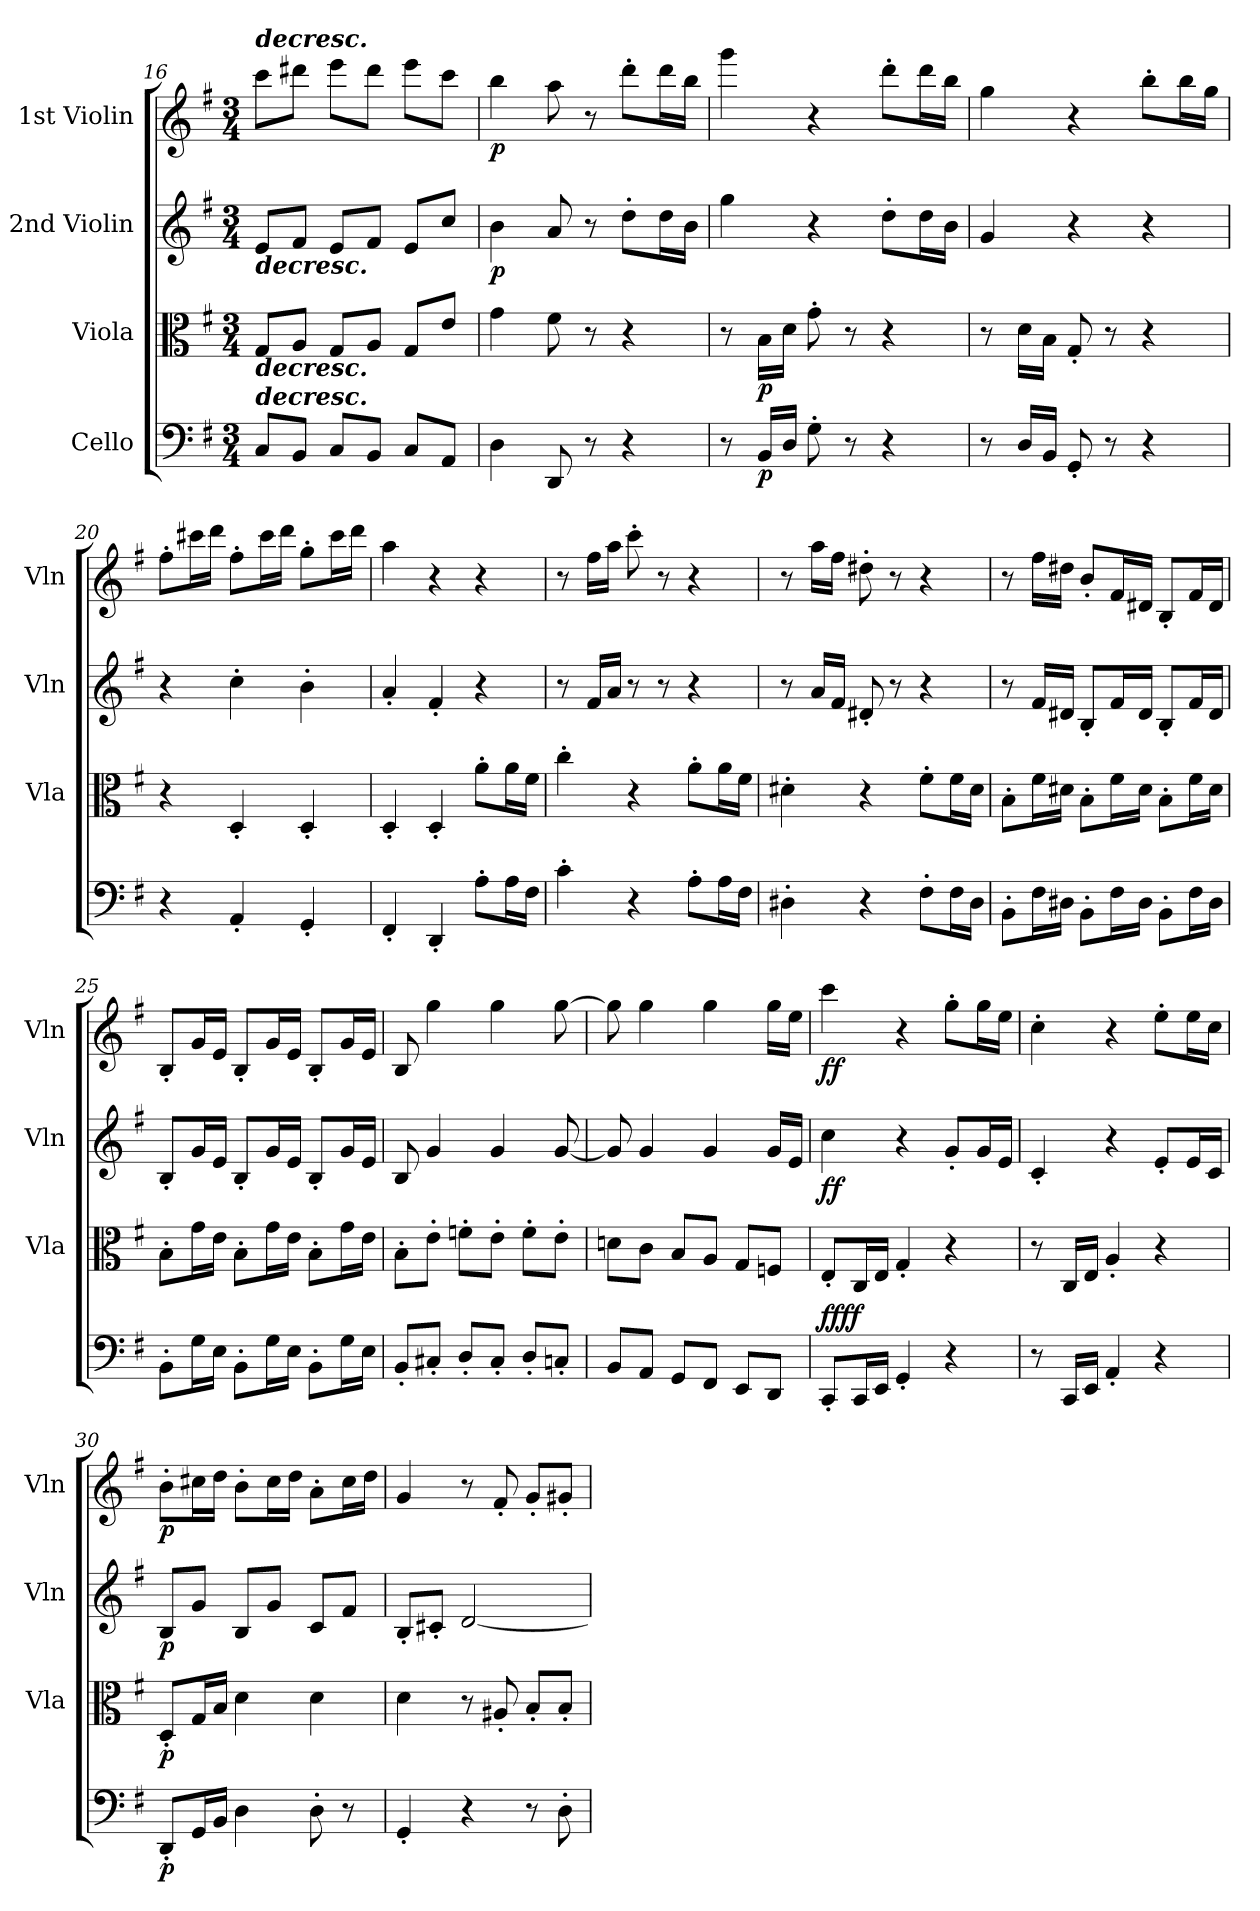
**kern	**dynam	**kern	**dynam	**kern	**dynam	**kern	**dynam
*part4	*part4	*part3	*part3	*part2	*part2	*part1	*part1
*staff4	*staff4	*staff3	*staff3	*staff2	*staff2	*staff1	*staff1
*I"Cello	*	*I"Viola	*	*I"2nd Violin	*	*I"1st Violin	*
*	*	*I'Vla	*	*I'Vln	*	*I'Vln	*
*clefF4	*	*clefC3	*	*clefG2	*	*clefG2	*
*k[f#]	*	*k[f#]	*	*k[f#]	*	*k[f#]	*
*G:	*	*G:	*	*G:	*	*G:	*
*M3/4	*	*M3/4	*	*M3/4	*	*M3/4	*
=16	=16	=16	=16	=16	=16	=16	=16
!	!	!	!	!	!	!LO:TX:a:Bi:t=decresc.	!
!	!	!	!	!LO:TX:b:Bi:t=decresc.	!	!	!
!	!	!LO:TX:b:Bi:t=decresc.	!	!	!	!	!
!LO:TX:a:Bi:t=decresc.	!	!	!	!	!	!	!
8C/L	.	8G/L	.	8e/L	.	8ccc\L	.
8BB/J	.	8A/J	.	8f#/J	.	8ddd#X\J	.
8C/L	.	8G/L	.	8e/L	.	8eee\L	.
8BB/J	.	8A/J	.	8f#/J	.	8ddd#\J	.
8C/L	.	8G/L	.	8e/L	.	8eee\L	.
8AA/J	.	8e/J	.	8cc/J	.	8ccc\J	.
=17	=17	=17	=17	=17	=17	=17	=17
!	!	!	!	!	!LO:DY:b	!	!LO:DY:b
4D\	.	4g\	.	4b\	p	4bb\	p
8DD/	.	8f#\	.	8a/	.	8aa\	.
8r	.	8r	.	8r	.	8r	.
4r	.	4r	.	8dd'\L	.	8ddd'\L	.
.	.	.	.	16dd\L	.	16ddd\L	.
.	.	.	.	16b\JJ	.	16bb\JJ	.
=18	=18	=18	=18	=18	=18	=18	=18
8r	.	8r	.	4gg\	.	4ggg\	.
!	!LO:DY:b	!	!LO:DY:b	!	!	!	!
16BB/LL	p	16B\LL	p	.	.	.	.
16D/JJ	.	16d\JJ	.	.	.	.	.
8G'\	.	8g'\	.	4r	.	4r	.
8r	.	8r	.	.	.	.	.
4r	.	4r	.	8dd'\L	.	8ddd'\L	.
.	.	.	.	16dd\L	.	16ddd\L	.
.	.	.	.	16b\JJ	.	16bb\JJ	.
!!LO:PB:g=z
=19	=19	=19	=19	=19	=19	=19	=19
8r	.	8r	.	4g/	.	4gg\	.
16D/LL	.	16d\LL	.	.	.	.	.
16BB/JJ	.	16B\JJ	.	.	.	.	.
8GG'/	.	8G'/	.	4r	.	4r	.
8r	.	8r	.	.	.	.	.
4r	.	4r	.	4r	.	8bb'\L	.
.	.	.	.	.	.	16bb\L	.
.	.	.	.	.	.	16gg\JJ	.
!!LO:LB:g=z
=20	=20	=20	=20	=20	=20	=20	=20
4r	.	4r	.	4r	.	8ff#'\L	.
.	.	.	.	.	.	16ccc#X\L	.
.	.	.	.	.	.	16ddd\JJ	.
4AA'/	.	4D'/	.	4cc'\	.	8ff#'\L	.
.	.	.	.	.	.	16ccc#\L	.
.	.	.	.	.	.	16ddd\JJ	.
4GG'/	.	4D'/	.	4b'\	.	8gg'\L	.
.	.	.	.	.	.	16ccc#\L	.
.	.	.	.	.	.	16ddd\JJ	.
=21	=21	=21	=21	=21	=21	=21	=21
4FF#'/	.	4D'/	.	4a'/	.	4aa\	.
4DD'/	.	4D'/	.	4f#'/	.	4r	.
8A'\L	.	8a'\L	.	4r	.	4r	.
16A\L	.	16a\L	.	.	.	.	.
16F#\JJ	.	16f#\JJ	.	.	.	.	.
=22	=22	=22	=22	=22	=22	=22	=22
4c'\	.	4cc'\	.	8r	.	8r	.
.	.	.	.	16f#/LL	.	16ff#\LL	.
.	.	.	.	16a/JJ	.	16aa\JJ	.
4r	.	4r	.	8r	.	8ccc'\	.
.	.	.	.	8r	.	8r	.
8A'\L	.	8a'\L	.	4r	.	4r	.
16A\L	.	16a\L	.	.	.	.	.
16F#\JJ	.	16f#\JJ	.	.	.	.	.
=23	=23	=23	=23	=23	=23	=23	=23
4D#X'\	.	4d#X'\	.	8r	.	8r	.
.	.	.	.	16a/LL	.	16aa\LL	.
.	.	.	.	16f#/JJ	.	16ff#\JJ	.
4r	.	4r	.	8d#X'/	.	8dd#X'\	.
.	.	.	.	8r	.	8r	.
8F#'\L	.	8f#'\L	.	4r	.	4r	.
16F#\L	.	16f#\L	.	.	.	.	.
16D#\JJ	.	16d#\JJ	.	.	.	.	.
!!LO:PB:g=z
=24	=24	=24	=24	=24	=24	=24	=24
8BB'\L	.	8B'\L	.	8r	.	8r	.
16F#\L	.	16f#\L	.	16f#/LL	.	16ff#\LL	.
16D#X\JJ	.	16d#X\JJ	.	16d#X/JJ	.	16dd#X\JJ	.
8BB'\L	.	8B'\L	.	8B'/L	.	8b'/L	.
16F#\L	.	16f#\L	.	16f#/L	.	16f#/L	.
16D#\JJ	.	16d#\JJ	.	16d#/JJ	.	16d#X/JJ	.
8BB'\L	.	8B'\L	.	8B'/L	.	8B'/L	.
16F#\L	.	16f#\L	.	16f#/L	.	16f#/L	.
16D#\JJ	.	16d#\JJ	.	16d#/JJ	.	16d#/JJ	.
=25	=25	=25	=25	=25	=25	=25	=25
8BB'\L	.	8B'\L	.	8B'/L	.	8B'/L	.
16G\L	.	16g\L	.	16g/L	.	16g/L	.
16E\JJ	.	16e\JJ	.	16e/JJ	.	16e/JJ	.
8BB'\L	.	8B'\L	.	8B'/L	.	8B'/L	.
16G\L	.	16g\L	.	16g/L	.	16g/L	.
16E\JJ	.	16e\JJ	.	16e/JJ	.	16e/JJ	.
8BB'\L	.	8B'\L	.	8B'/L	.	8B'/L	.
16G\L	.	16g\L	.	16g/L	.	16g/L	.
16E\JJ	.	16e\JJ	.	16e/JJ	.	16e/JJ	.
=26	=26	=26	=26	=26	=26	=26	=26
8BB'/L	.	8B'\L	.	8B/	.	8B/	.
8C#X'/J	.	8e'\J	.	4g/	.	4gg\	.
8D'/L	.	8fn'\L	.	.	.	.	.
8C#'/J	.	8e'\J	.	4g/	.	4gg\	.
8D'/L	.	8f'\L	.	.	.	.	.
8Cn'/J	.	8e'\J	.	[8g/	.	[8gg\	.
=27	=27	=27	=27	=27	=27	=27	=27
8BB/L	.	8dn\L	.	8g/]	.	8gg\]	.
8AA/J	.	8c\J	.	4g/	.	4gg\	.
8GG/L	.	8B/L	.	.	.	.	.
8FF#/J	.	8A/J	.	4g/	.	4gg\	.
8EE/L	.	8G/L	.	.	.	.	.
8DD/J	.	8Fn/J	.	16g/LL	.	16gg\LL	.
.	.	.	.	16e/JJ	.	16ee\JJ	.
!!LO:LB:g=z
=28	=28	=28	=28	=28	=28	=28	=28
!	!LO:DY:b	!	!	!	!	!	!
!	!LO:DY:n=1:a	!	!	!	!LO:DY:b	!	!LO:DY:b
8CC'/L	ff ff	8E'/L	.	4cc\	ff	4ccc\	ff
16CC/L	.	16C/L	.	.	.	.	.
16EE/JJ	.	16E/JJ	.	.	.	.	.
4GG'/	.	4G'/	.	4r	.	4r	.
4r	.	4r	.	8g'/L	.	8gg'\L	.
.	.	.	.	16g/L	.	16gg\L	.
.	.	.	.	16e/JJ	.	16ee\JJ	.
=29	=29	=29	=29	=29	=29	=29	=29
8r	.	8r	.	4c'/	.	4cc'\	.
16CC/LL	.	16C/LL	.	.	.	.	.
16EE/JJ	.	16E/JJ	.	.	.	.	.
4AA'/	.	4A'/	.	4r	.	4r	.
4r	.	4r	.	8e'/L	.	8ee'\L	.
.	.	.	.	16e/L	.	16ee\L	.
.	.	.	.	16c/JJ	.	16cc\JJ	.
=30	=30	=30	=30	=30	=30	=30	=30
!	!LO:DY:b	!	!LO:DY:b	!	!LO:DY:b	!	!LO:DY:b
8DD'/L	p	8D'/L	p	8B/L	p	8b'\L	p
16GG/L	.	16G/L	.	8g/J	.	16cc#X\L	.
16BB/JJ	.	16B/JJ	.	.	.	16dd\JJ	.
4D\	.	4d\	.	8B/L	.	8b'\L	.
.	.	.	.	8g/J	.	16cc#\L	.
.	.	.	.	.	.	16dd\JJ	.
8D'\	.	4d\	.	8c/L	.	8a'\L	.
8r	.	.	.	8f#/J	.	16cc#\L	.
.	.	.	.	.	.	16dd\JJ	.
=31	=31	=31	=31	=31	=31	=31	=31
4GG'/	.	4d\	.	8B'/L	.	4g/	.
.	.	.	.	8c#X'/J	.	.	.
4r	.	8r	.	[2d/	.	8r	.
.	.	8A#X'/	.	.	.	8f#'/	.
8r	.	8B'/L	.	.	.	8g'/L	.
8D'\	.	8B'/J	.	.	.	8g#X'/J	.
=	=	=	=	=	=	=	=
*-	*-	*-	*-	*-	*-	*-	*-
